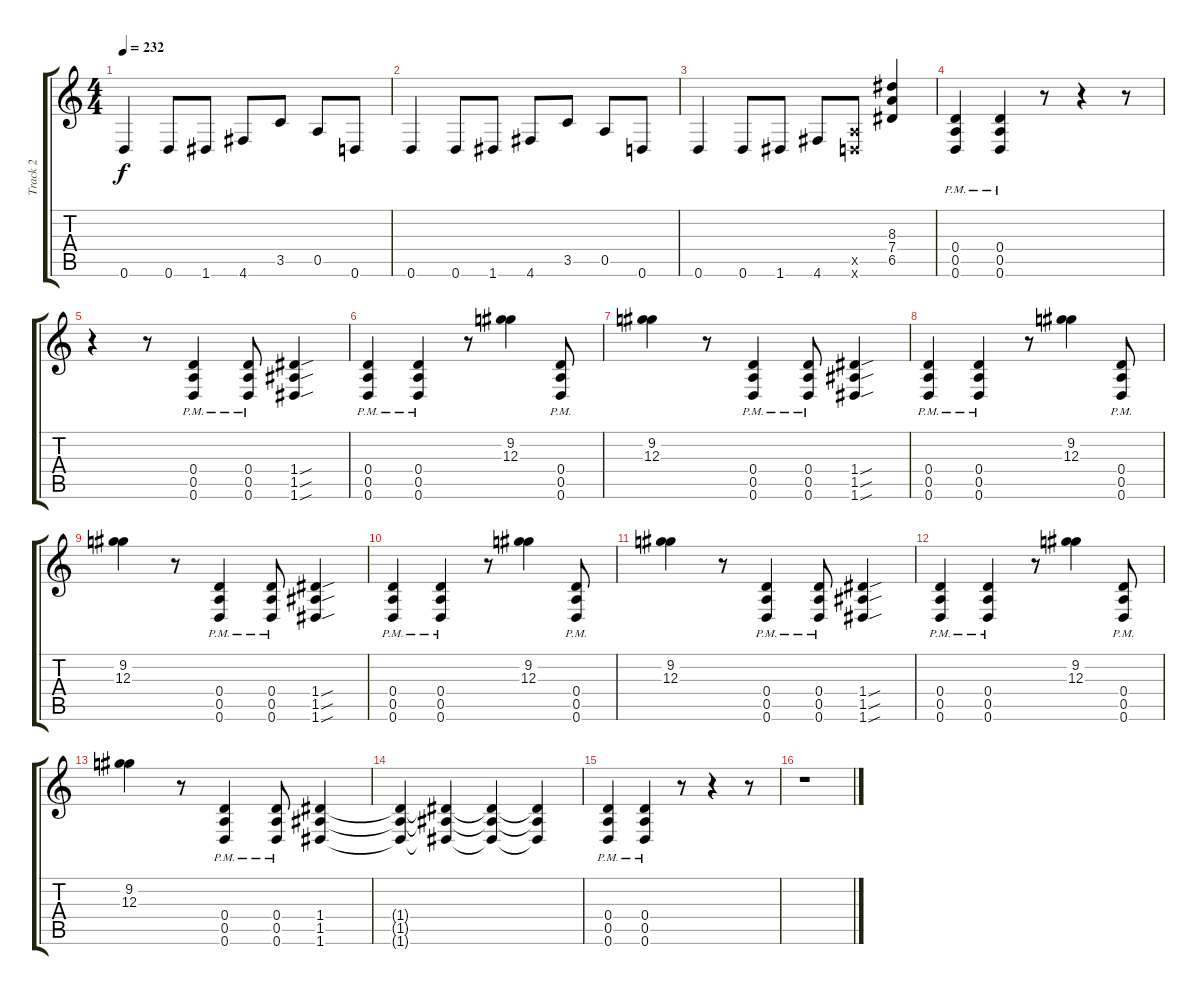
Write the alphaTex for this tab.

\track ("Track 2" "Track 2") {instrument distortionguitar}
\staff {score tabs}
\tuning (E4 B3 G3 D3 A2 D2) {hide}
\ts (4 4)
\tempo 232
\clef g2
\ks c
0.6.4{dy f} 0.6.8 1.6.8 4.6.8 3.5.8 0.5.8 0.6.8 |
0.6.4 0.6.8 1.6.8 4.6.8 3.5.8 0.5.8 0.6.8 |
0.6.4 0.6.8 1.6.8 4.6.8 (0.5{x} 0.6{x}).8 (8.3 7.4 6.5).4 |
(0.4{pm} 0.5{pm} 0.6{pm}).4 (0.4{pm} 0.5{pm} 0.6{pm}).4 r.8 r.4 r.8 |
r.4 r.8 (0.4{pm} 0.5{pm} 0.6{pm}).4 (0.4{pm} 0.5{pm} 0.6{pm}).8 (1.4{sou} 1.5{sou} 1.6{sou}).4 |
(0.4{pm} 0.5{pm} 0.6{pm}).4 (0.4{pm} 0.5{pm} 0.6{pm}).4 r.8 (9.2 12.3).4 (0.4{pm} 0.5{pm} 0.6{pm}).8 |
(9.2 12.3).4 r.8 (0.4{pm} 0.5{pm} 0.6{pm}).4 (0.4{pm} 0.5{pm} 0.6{pm}).8 (1.4{sou} 1.5{sou} 1.6{sou}).4 |
(0.4{pm} 0.5{pm} 0.6{pm}).4 (0.4{pm} 0.5{pm} 0.6{pm}).4 r.8 (9.2 12.3).4 (0.4{pm} 0.5{pm} 0.6{pm}).8 |
(9.2 12.3).4 r.8 (0.4{pm} 0.5{pm} 0.6{pm}).4 (0.4{pm} 0.5{pm} 0.6{pm}).8 (1.4{sou} 1.5{sou} 1.6{sou}).4 |
(0.4{pm} 0.5{pm} 0.6{pm}).4 (0.4{pm} 0.5{pm} 0.6{pm}).4 r.8 (9.2 12.3).4 (0.4{pm} 0.5{pm} 0.6{pm}).8 |
(9.2 12.3).4 r.8 (0.4{pm} 0.5{pm} 0.6{pm}).4 (0.4{pm} 0.5{pm} 0.6{pm}).8 (1.4{sou} 1.5{sou} 1.6{sou}).4 |
(0.4{pm} 0.5{pm} 0.6{pm}).4 (0.4{pm} 0.5{pm} 0.6{pm}).4 r.8 (9.2 12.3).4 (0.4{pm} 0.5{pm} 0.6{pm}).8 |
(9.2 12.3).4 r.8 (0.4{pm} 0.5{pm} 0.6{pm}).4 (0.4{pm} 0.5{pm} 0.6{pm}).8 (1.4 1.5 1.6).4 |
(1.4{t} 1.5{t} 1.6{t}).4 (1.4{t} 1.5{t} 1.6{t}).4 (1.4{t} 1.5{t} 1.6{t}).4 (1.4{t} 1.5{t} 1.6{t}).4 |
(0.4{pm} 0.5{pm} 0.6{pm}).4 (0.4{pm} 0.5{pm} 0.6{pm}).4 r.8 r.4 r.8 |
r.1
